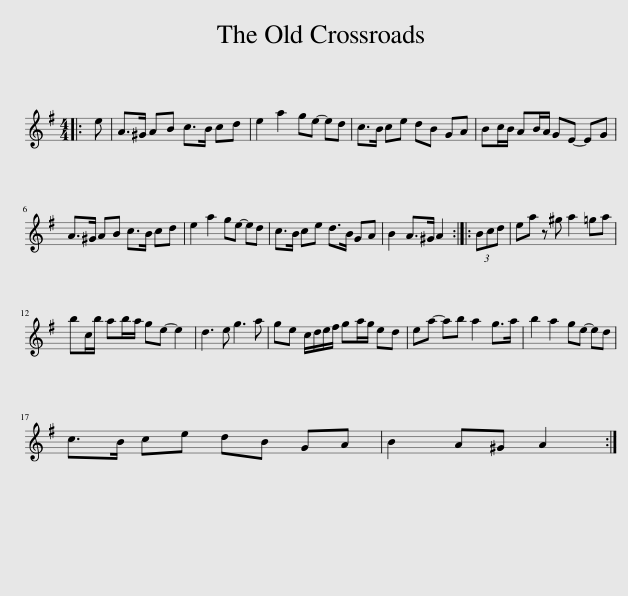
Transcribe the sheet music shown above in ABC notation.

X:1
L:1/8
M:4/4
I:linebreak $
K:G
V:1 treble
V:1
|: e | A>^G AB c>B cd | e2 a2 ge- ed | c>B ce dB GA | Bc/B/ AB/A/ GE- EG |$ %5
 A>^G AB c>B cd | e2 a2 ge- ed | c>B ce d>B GA | B2 A>^G A2 :: (3Bcd | %10
 ea z ^g a2 =ga |$ bc/b/ ab/a/ ge- e2 | d3 e g3 a | ge c/d/e/f/ ga/g/ ed | ea- ab a2 g>a | %15
 b2 a2 ge- ed |$ c>B ce dB GA | B2 A^G A2 :| %18
